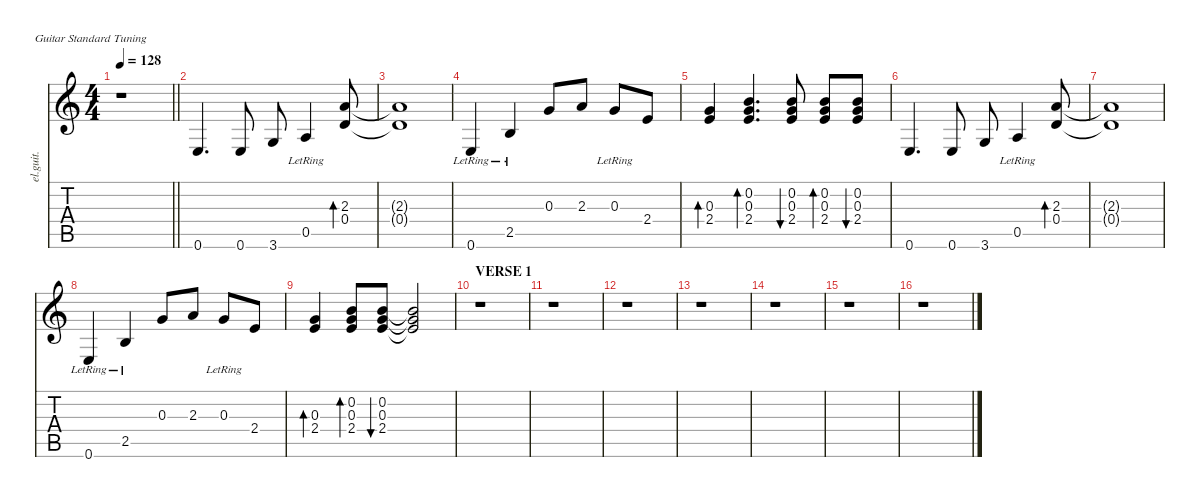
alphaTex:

\defaultSystemsLayout 4
\hideDynamics
\bracketExtendMode nobrackets
\otherSystemsTrackNameOrientation horizontal
\track ("Gtr.2" "el.guit.") {defaultSystemsLayout 8 instrument electricguitarclean}
\staff {score tabs}
\tuning (E4 B3 G3 D3 A2 E2)
\ts (4 4)
\tempo 128
\clef g2
\barLineRight lightlight
\ks c
r.1{dy mf instrument electricguitarclean beam Down} |
0.6.4{d beam Up} 0.6.8{dy f beam Up} 3.6.8{beam Up} 0.5{lr}.4{dy mf beam Up} (2.3 0.4).8{bd 60 dy fff beam Up} |
(2.3{t} 0.4{t}).1{dy f beam Up} |
0.6{lr}.4{dy fff beam Up} 2.5{lr}.4{dy mf beam Up} 0.3.8{dy ff beam Up} 2.3.8{dy f beam Up} 0.3{lr}.8{dy mf beam Up} 2.4.8{beam Up} |
(0.3 2.4).4{bd 120 beam Up} (0.2 0.3 2.4).4{d bd 60 dy ff beam Up} (0.2 0.3 2.4).8{bu 30 dy f beam Up} (0.2 0.3 2.4).8{bd 30 dy mf beam Up} (0.2 0.3 2.4).8{bu 30 beam Up} |
0.6.4{d dy fff beam Up} 0.6.8{dy mf beam Up} 3.6.8{beam Up} 0.5{lr}.4{dy mp beam Up} (2.3 0.4).8{bd 60 dy ff beam Up} |
(2.3{t} 0.4{t}).1{dy f beam Up} |
0.6{lr}.4{dy mf beam Up} 2.5{lr}.4{dy mp beam Up} 0.3.8{dy ff beam Up} 2.3.8{dy f beam Up} 0.3{lr}.8{dy mf beam Up} 2.4.8{beam Up} |
(0.3 2.4).4{bd 120 beam Up} (0.2 0.3 2.4).8{bd 60 beam Up} (0.2 0.3 2.4).8{bu 30 dy f beam Up} (0.2{t} 0.3{t} 2.4{t}).2{beam Up} |
\section ("" "VERSE 1")
\tempo (127 hide)
r.1{beam Down} |
r.1{beam Down} |
r.1{beam Down} |
r.1{beam Down} |
r.1{beam Down} |
r.1{beam Down} |
r.1{beam Down}
